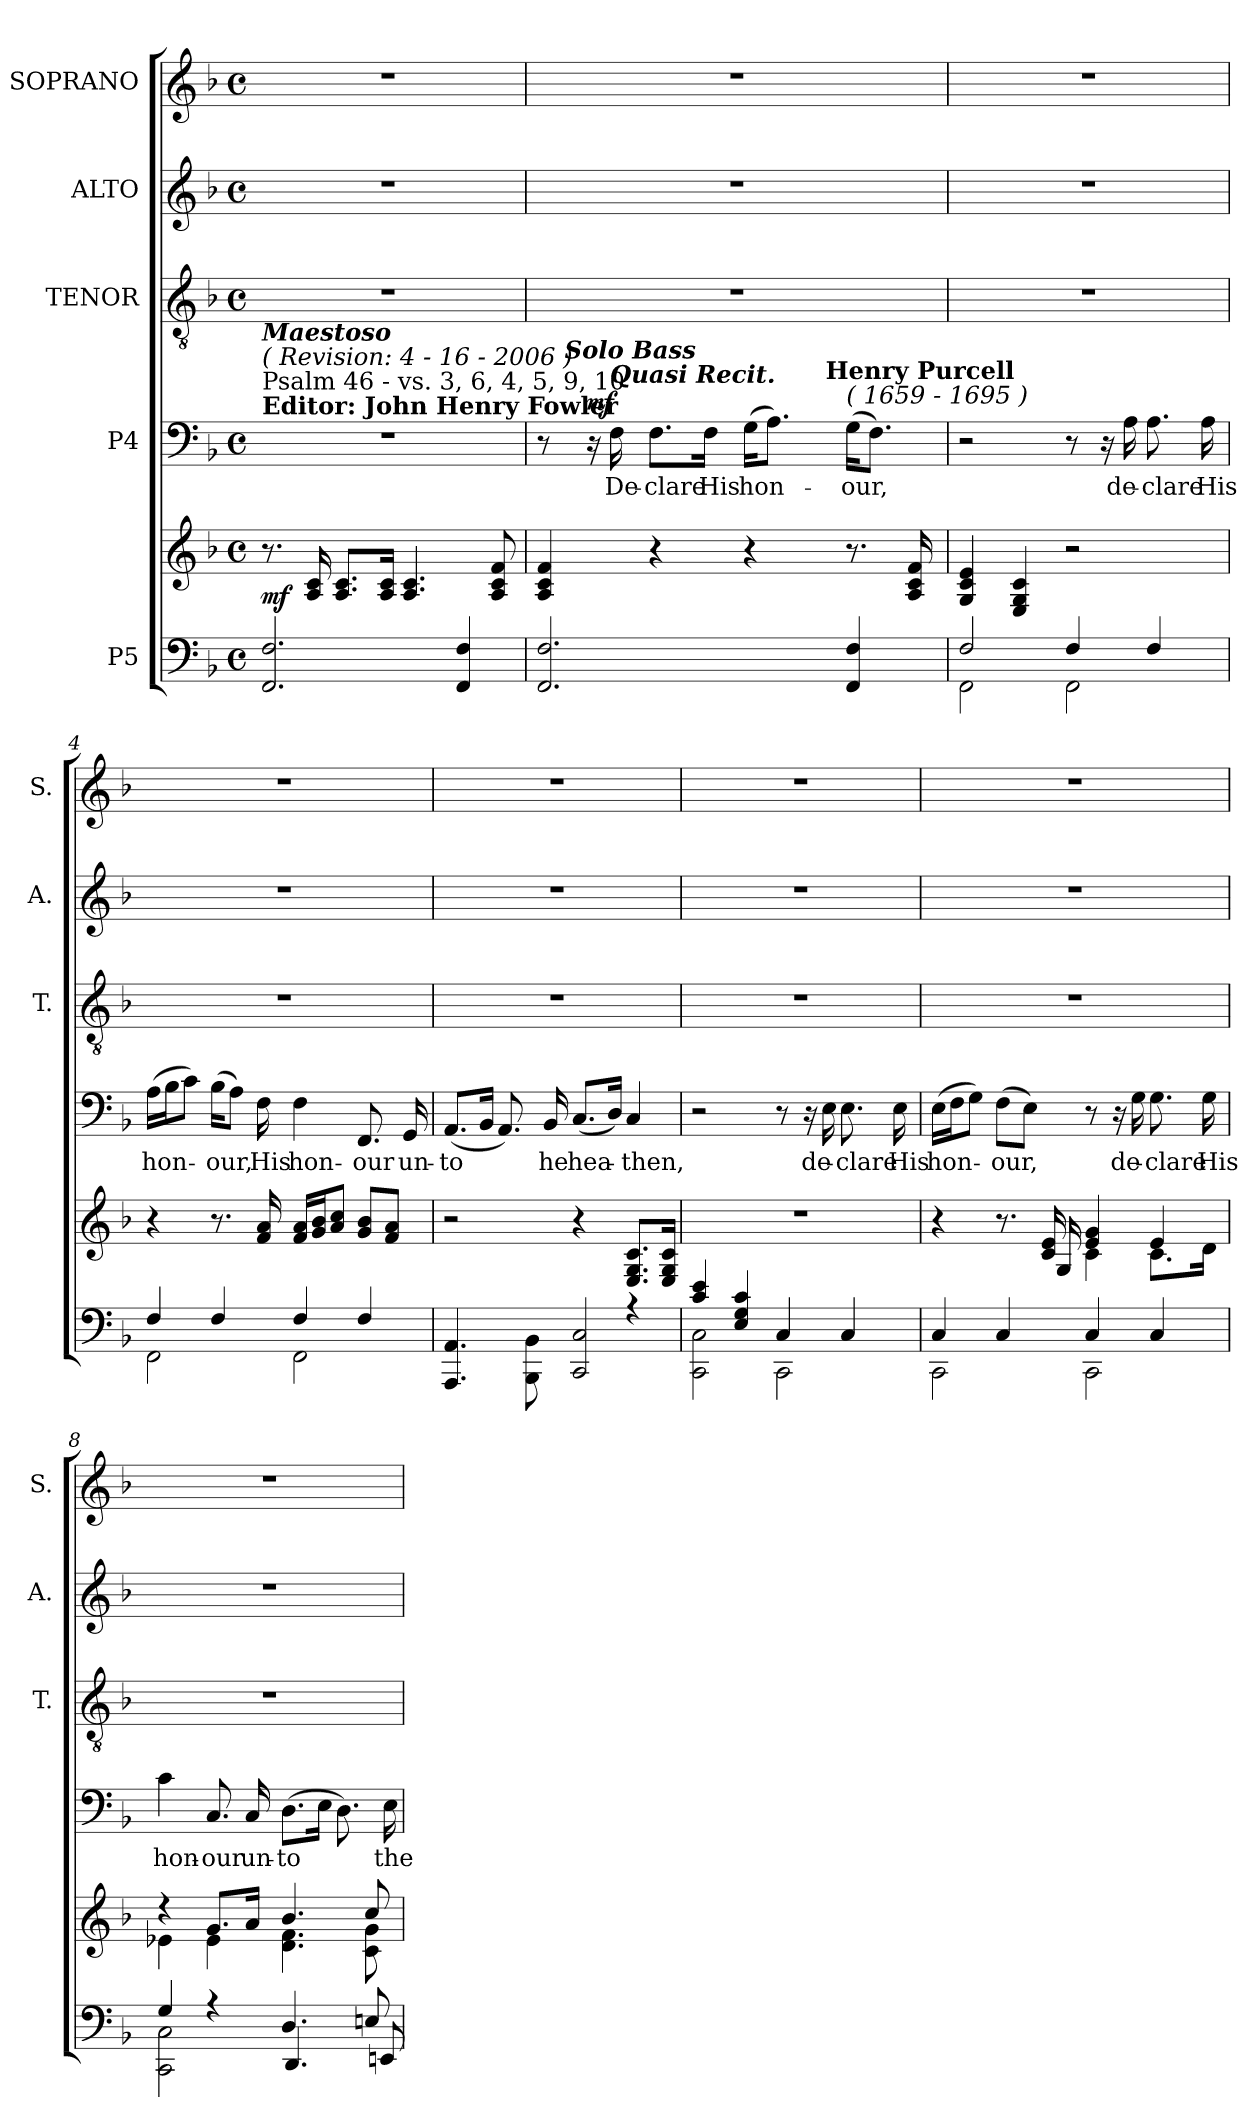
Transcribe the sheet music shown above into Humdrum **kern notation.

**kern	**kern	**dynam	**kern	**text	**dynam	**kern	**kern	**kern
*part5	*part5	*part5	*part4	*part4	*part4	*part3	*part2	*part1
*staff6	*staff5	*staff5/6	*staff4	*staff4	*staff4	*staff3	*staff2	*staff1
*I"P5	*	*	*I"P4	*	*	*I"TENOR	*I"ALTO	*I"SOPRANO
*	*	*	*	*	*	*I'T.	*I'A.	*I'S.
!!LO:PB:g=z
*clefF4	*clefG2	*	*clefF4	*	*	*clefGv2	*clefG2	*clefG2
*	*	*	*	*	*	*ITrd7c12	*	*
*k[b-]	*k[b-]	*	*k[b-]	*	*	*k[b-]	*k[b-]	*k[b-]
*F:	*F:	*	*F:	*	*	*F:	*F:	*F:
*M4/4	*M4/4	*	*M4/4	*	*	*M4/4	*M4/4	*M4/4
*met(c)	*met(c)	*	*met(c)	*	*	*met(c)	*met(c)	*met(c)
*MM100	*MM100	*	*MM100	*	*	*MM100	*MM100	*MM100
=1	=1	=1	=1	=1	=1	=1	=1	=1
!	!	!	!LO:TX:a:B:t=Editor&colon;  John Henry Fowler	!	!	!	!	!
!	!	!	!LO:TX:a:t=Psalm 46 - vs. 3, 6, 4, 5, 9, 10	!	!	!	!	!
!	!	!	!LO:TX:a:i:t=( Revision&colon;  4 - 16 - 2006 )	!	!	!	!	!
!	!	!	!LO:TX:a:Bi:t=Maestoso	!	!	!	!	!
2.FFi/ 2.Fi	8.r	mf	1r	.	.	1r	1r	1r
.	16Ai/ 16ci	.	.	.	.	.	.	.
.	8.Ai/ 8.ciL	.	.	.	.	.	.	.
.	16Ai/ 16ciJk	.	.	.	.	.	.	.
.	4.Ai/ 4.ci	.	.	.	.	.	.	.
4FFi/ 4Fi	.	.	.	.	.	.	.	.
.	8Ai/ 8ci 8fi	.	.	.	.	.	.	.
=2	=2	=2	=2	=2	=2	=2	=2	=2
*	*	*	*^	*	*	*	*	*
*	*	*	*	*^	*	*	*	*	*
2.FFi/ 2.Fi	4Ai/ 4ci 4fi	.	8r	16ryy	2ryy	.	.	1r	1r	1r
.	.	.	.	256ryy	.	.	.	.	.	.
!	!	!	!	!LO:TX:a:Bi:t=Solo Bass	!	!	!	!	!	!
.	.	.	.	2ryy	.	.	.	.	.	.
.	.	.	16r	.	.	.	mf	.	.	.
!	!	!	!LO:TX:a:Bi:t=Quasi Recit.	!	!	!	!	!	!	!
!	!	!	!	!	!	!LO:LY:b:color=#000000	!	!	!	!
.	.	.	16Fi\	.	.	De-	.	.	.	.
!	!	!	!	!	!	!LO:LY:b:color=#000000	!	!	!	!
.	4r	.	8.Fi\L	.	.	-clare	.	.	.	.
!	!	!	!	!	!	!LO:LY:b:color=#000000	!	!	!	!
.	.	.	16Fi\Jk	.	.	His	.	.	.	.
!	!	!	!	!	!	!LO:LY:b:color=#000000	!	!	!	!
.	4r	.	(16Gi\KL	.	8ryy	hon-	.	.	.	.
.	.	.	8.Ai\J)	.	.	.	.	.	.	.
.	.	.	.	4ryy	.	.	.	.	.	.
.	.	.	.	.	16ryy	.	.	.	.	.
.	.	.	.	.	128ryy	.	.	.	.	.
.	.	.	.	.	512.ryy	.	.	.	.	.
!	!	!	!	!	!LO:TX:a:B:t=Henry Purcell	!	!	!	!	!
.	.	.	.	.	4ryy	.	.	.	.	.
!	!	!	!LO:TX:a:i:t=( 1659 - 1695 )	!	!	!	!	!	!	!
!	!	!	!	!	!	!LO:LY:b:color=#000000	!	!	!	!
4FFi/ 4Fi	8.r	.	(16Gi\KL	.	.	-our,	.	.	.	.
.	.	.	8.Fi\J)	.	.	.	.	.	.	.
.	.	.	.	8ryy	.	.	.	.	.	.
.	16Ai/ 16ci 16fi	.	.	.	.	.	.	.	.	.
.	.	.	.	32...ryy	.	.	.	.	.	.
.	.	.	.	.	32ryy	.	.	.	.	.
.	.	.	.	.	64ryy	.	.	.	.	.
.	.	.	.	.	256ryy	.	.	.	.	.
.	.	.	.	.	1024ryy	.	.	.	.	.
*	*	*	*v	*v	*v	*	*	*	*	*
!!LO:LB:g=z
=3	=3	=3	=3	=3	=3	=3	=3	=3
*^	*	*	*	*	*	*	*	*
2Fi/	2FFi\	4Gi/ 4ci 4ei	.	2r	.	.	1r	1r	1r
.	.	4Ei/ 4Gi 4ci	.	.	.	.	.	.	.
4Fi/	2FFi\	2r	.	8r	.	.	.	.	.
.	.	.	.	16r	.	.	.	.	.
!	!	!	!	!	!LO:LY:b:color=#000000	!	!	!	!
.	.	.	.	16Ai\	de-	.	.	.	.
!	!	!	!	!	!LO:LY:b:color=#000000	!	!	!	!
4Fi/	.	.	.	8.Ai\	-clare	.	.	.	.
!	!	!	!	!	!LO:LY:b:color=#000000	!	!	!	!
.	.	.	.	16Ai\	His	.	.	.	.
=4	=4	=4	=4	=4	=4	=4	=4	=4	=4
!	!	!	!	!	!LO:LY:b:color=#000000	!	!	!	!
4Fi/	2FFi\	4r	.	(16Ai\LL	hon-	.	1r	1r	1r
.	.	.	.	16B-i\J	.	.	.	.	.
.	.	.	.	8ci\J)	.	.	.	.	.
!	!	!	!	!	!LO:LY:b:color=#000000	!	!	!	!
4Fi/	.	8.r	.	(16B-i\KL	-our,	.	.	.	.
.	.	.	.	8Ai\J)	.	.	.	.	.
!	!	!	!	!	!LO:LY:b:color=#000000	!	!	!	!
.	.	16fi/ 16ai	.	16Fi\	His	.	.	.	.
!	!	!	!	!	!LO:LY:b:color=#000000	!	!	!	!
4Fi/	2FFi\	16fi/ 16aiLL	.	4Fi\	hon-	.	.	.	.
.	.	16gi/ 16b-iJ	.	.	.	.	.	.	.
.	.	8ai/ 8cciJ	.	.	.	.	.	.	.
!	!	!	!	!	!LO:LY:b:color=#000000	!	!	!	!
4Fi/	.	8gi/ 8b-iL	.	8.FFi/	-our	.	.	.	.
.	.	8fi/ 8aiJ	.	.	.	.	.	.	.
!	!	!	!	!	!LO:LY:b:color=#000000	!	!	!	!
.	.	.	.	16GGi/	un-	.	.	.	.
=5	=5	=5	=5	=5	=5	=5	=5	=5	=5
!	!	!	!	!	!LO:LY:b:color=#000000	!	!	!	!
2ryy	4.AAAi/ 4.AAi	2r	.	(8.AAi/L	-to	.	1r	1r	1r
.	.	.	.	16BB-i/Jk	.	.	.	.	.
.	.	.	.	8.AAi/)	.	.	.	.	.
.	8BBB-i\ 8BB-i	.	.	.	.	.	.	.	.
!	!	!	!	!	!LO:LY:b:color=#000000	!	!	!	!
.	.	.	.	16BB-i/	he	.	.	.	.
!	!	!	!	!	!LO:LY:b:color=#000000	!	!	!	!
4ryy	2CCi/ 2Ci	4r	.	(8.Ci/L	hea-	.	.	.	.
.	.	.	.	16Di/Jk)	.	.	.	.	.
!	!	!	!	!	!LO:LY:b:color=#000000	!	!	!	!
4r	.	8.Ei/ 8.Gi 8.ciL	.	4Ci/	-then,	.	.	.	.
.	.	16Ei/ 16Gi 16ciJk	.	.	.	.	.	.	.
!!LO:LB:g=z
=6	=6	=6	=6	=6	=6	=6	=6	=6	=6
2CCi\ 2Ci	4ci/ 4ei	1r	.	2r	.	.	1r	1r	1r
.	4Ei/ 4Gi 4ci	.	.	.	.	.	.	.	.
2CCi\	4Ci/	.	.	8r	.	.	.	.	.
.	.	.	.	16r	.	.	.	.	.
!	!	!	!	!	!LO:LY:b:color=#000000	!	!	!	!
.	.	.	.	16Ei\	de-	.	.	.	.
!	!	!	!	!	!LO:LY:b:color=#000000	!	!	!	!
.	4Ci/	.	.	8.Ei\	-clare	.	.	.	.
!	!	!	!	!	!LO:LY:b:color=#000000	!	!	!	!
.	.	.	.	16Ei\	His	.	.	.	.
=7	=7	=7	=7	=7	=7	=7	=7	=7	=7
*	*	*^	*	*	*	*	*	*	*
!	!	!	!	!	!	!LO:LY:b:color=#000000	!	!	!	!
4Ci/	2CCi\	4ryy	4r	.	(16Ei\LL	hon-	.	1r	1r	1r
.	.	.	.	.	16Fi\J	.	.	.	.	.
.	.	.	.	.	8Gi\J)	.	.	.	.	.
!	!	!	!	!	!	!LO:LY:b:color=#000000	!	!	!	!
4Ci/	.	8.ryy	8.r	.	(8Fi\L	-our,	.	.	.	.
.	.	.	.	.	8Ei\J)	.	.	.	.	.
.	.	16ci/ 16ei	16Gi/	.	.	.	.	.	.	.
4Ci/	2CCi\	4ei/ 4gi	4ci\	.	8r	.	.	.	.	.
.	.	.	.	.	16r	.	.	.	.	.
!	!	!	!	!	!	!LO:LY:b:color=#000000	!	!	!	!
.	.	.	.	.	16Gi\	de-	.	.	.	.
!	!	!	!	!	!	!LO:LY:b:color=#000000	!	!	!	!
4Ci/	.	4ei/	8.ci\L	.	8.Gi\	-clare	.	.	.	.
!	!	!	!	!	!	!LO:LY:b:color=#000000	!	!	!	!
.	.	.	16di\Jk	.	16Gi\	His	.	.	.	.
=8	=8	=8	=8	=8	=8	=8	=8	=8	=8	=8
!	!	!	!	!	!	!LO:LY:b:color=#000000	!	!	!	!
4Gi/	2CCi\ 2Ci	4r	4e-Xi\	.	4ci\	hon-	.	1r	1r	1r
!	!	!	!	!	!	!LO:LY:b:color=#000000	!	!	!	!
4r	.	8.gi/L	4e-i\	.	8.Ci/	-our	.	.	.	.
!	!	!	!	!	!	!LO:LY:b:color=#000000	!	!	!	!
.	.	16ai/Jk	.	.	16Ci/	un-	.	.	.	.
!	!	!	!	!	!	!LO:LY:b:color=#000000	!	!	!	!
4.Di/	4.DDi/	4.b-i/	4.di\ 4.fi	.	(8.Di\L	-to	.	.	.	.
.	.	.	.	.	16Ei\Jk	.	.	.	.	.
.	.	.	.	.	8.Di\)	.	.	.	.	.
8Eni/	8EEni/	8cci/	8ci\ 8gi	.	.	.	.	.	.	.
!	!	!	!	!	!	!LO:LY:b:color=#000000	!	!	!	!
.	.	.	.	.	16Ei\	the	.	.	.	.
*v	*v	*	*	*	*	*	*	*	*	*
*	*v	*v	*	*	*	*	*	*	*
=	=	=	=	=	=	=	=	=
*-	*-	*-	*-	*-	*-	*-	*-	*-
